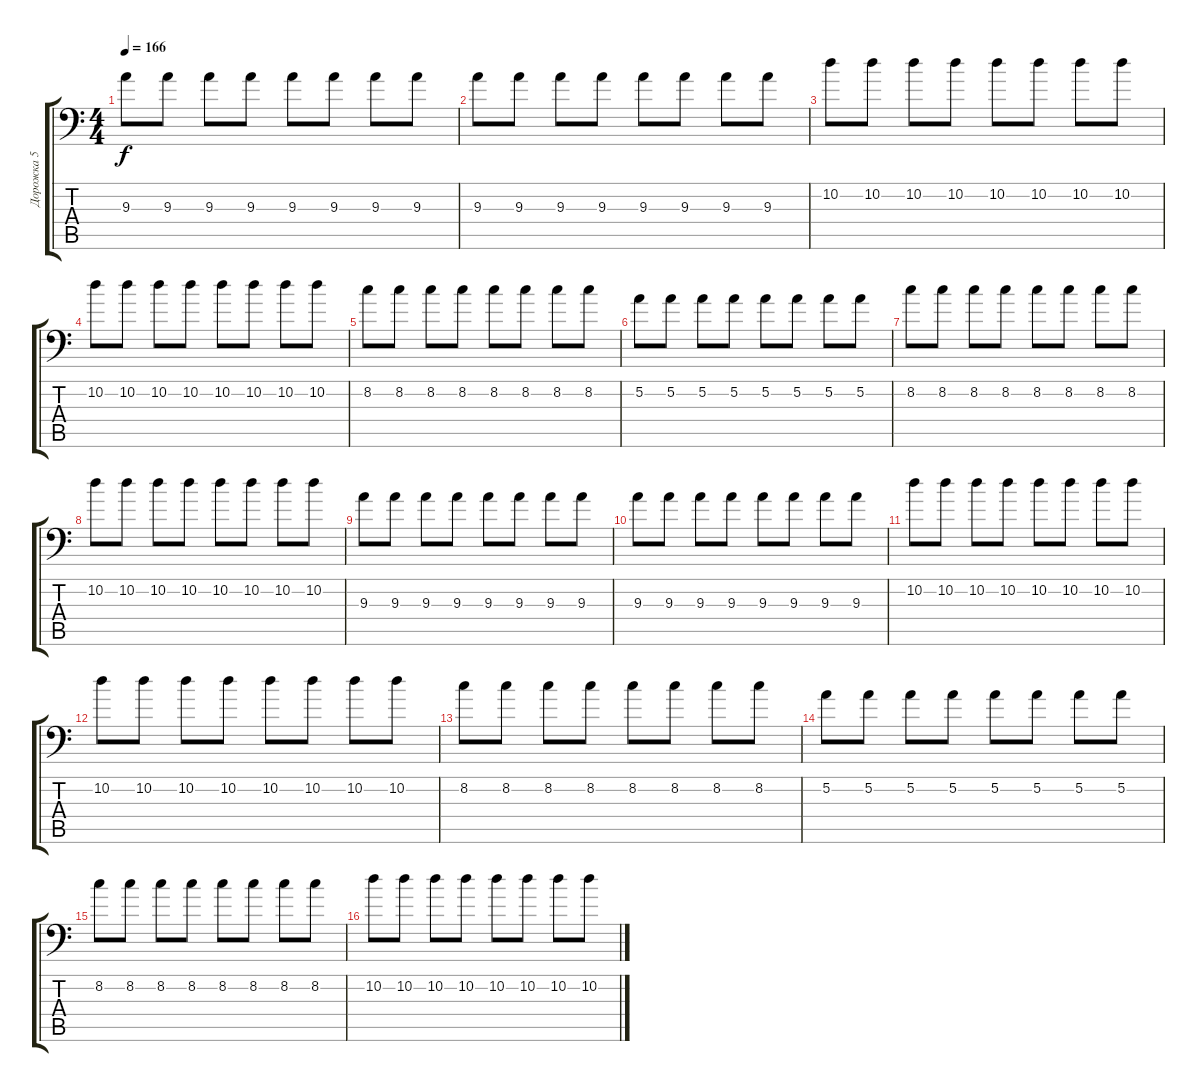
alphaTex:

\track ("Дорожка 5" "Дорожка 5") {instrument overdrivenguitar}
\staff {score tabs}
\tuning (A3 E3 C3 G2 D2 A1) {hide}
\ts (4 4)
\tempo 166
\clef f4
\ks c
9.3.8{dy f} 9.3.8 9.3.8 9.3.8 9.3.8 9.3.8 9.3.8 9.3.8 |
9.3.8 9.3.8 9.3.8 9.3.8 9.3.8 9.3.8 9.3.8 9.3.8 |
10.2.8 10.2.8 10.2.8 10.2.8 10.2.8 10.2.8 10.2.8 10.2.8 |
10.2.8 10.2.8 10.2.8 10.2.8 10.2.8 10.2.8 10.2.8 10.2.8 |
8.2.8 8.2.8 8.2.8 8.2.8 8.2.8 8.2.8 8.2.8 8.2.8 |
5.2.8 5.2.8 5.2.8 5.2.8 5.2.8 5.2.8 5.2.8 5.2.8 |
8.2.8 8.2.8 8.2.8 8.2.8 8.2.8 8.2.8 8.2.8 8.2.8 |
10.2.8 10.2.8 10.2.8 10.2.8 10.2.8 10.2.8 10.2.8 10.2.8 |
9.3.8 9.3.8 9.3.8 9.3.8 9.3.8 9.3.8 9.3.8 9.3.8 |
9.3.8 9.3.8 9.3.8 9.3.8 9.3.8 9.3.8 9.3.8 9.3.8 |
10.2.8 10.2.8 10.2.8 10.2.8 10.2.8 10.2.8 10.2.8 10.2.8 |
10.2.8 10.2.8 10.2.8 10.2.8 10.2.8 10.2.8 10.2.8 10.2.8 |
8.2.8 8.2.8 8.2.8 8.2.8 8.2.8 8.2.8 8.2.8 8.2.8 |
5.2.8 5.2.8 5.2.8 5.2.8 5.2.8 5.2.8 5.2.8 5.2.8 |
8.2.8 8.2.8 8.2.8 8.2.8 8.2.8 8.2.8 8.2.8 8.2.8 |
10.2.8 10.2.8 10.2.8 10.2.8 10.2.8 10.2.8 10.2.8 10.2.8
